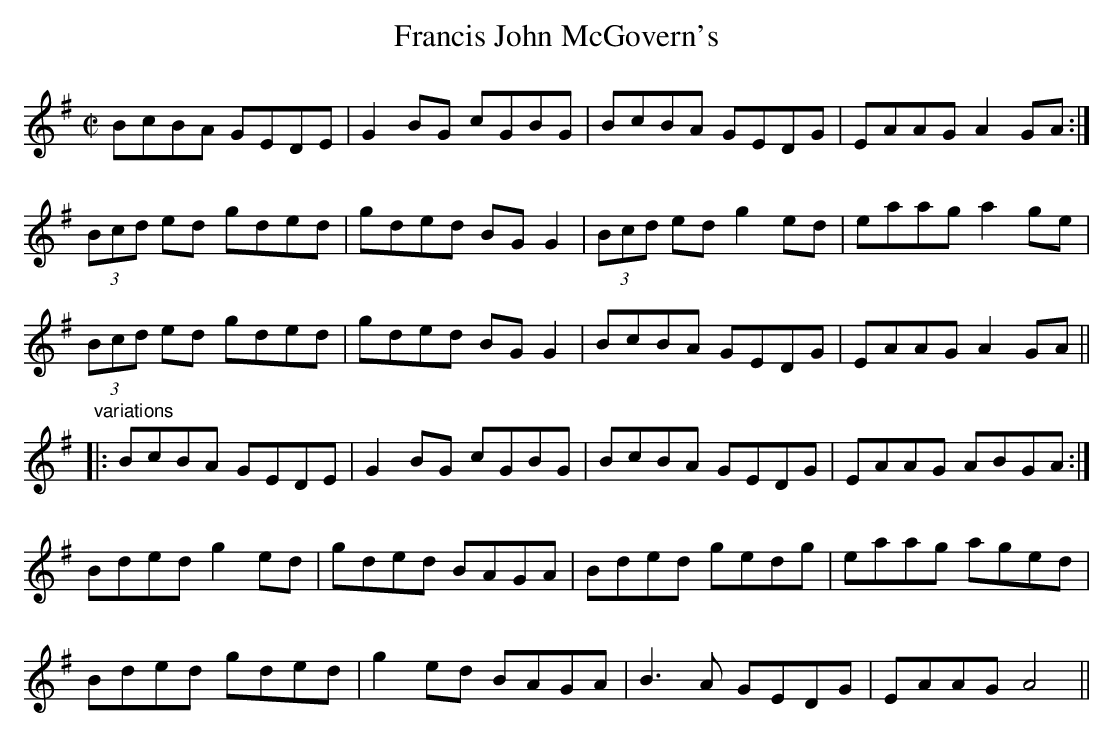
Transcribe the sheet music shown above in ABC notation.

X:1
T:Francis John McGovern's
M:C|
L:1/8
K:G
BcBA GEDE|G2BG cGBG|BcBA GEDG|EAAG A2GA:|
(3Bcd ed gded|gded BGG2|(3Bcd ed g2ed|eaag a2ge|
(3Bcd ed gded|gded BGG2|BcBA GEDG|EAAG A2GA||
"variations"
|:BcBA GEDE|G2BG cGBG|BcBA GEDG|EAAG ABGA:|
Bded g2ed|gded BAGA|Bded gedg|eaag aged|
Bded gded|g2ed BAGA|B3A GEDG|EAAG A4||
